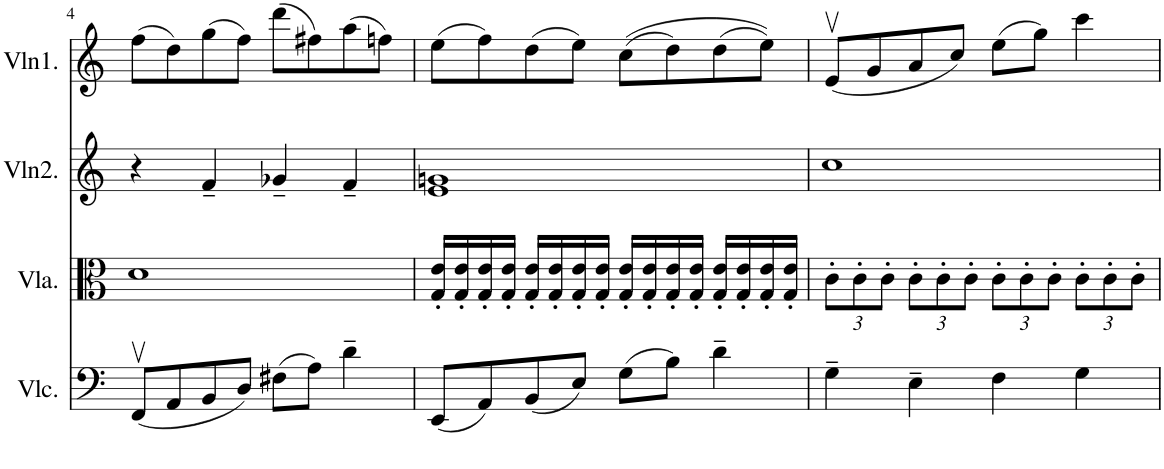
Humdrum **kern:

**kern	**kern	**kern	**kern
*part4	*part3	*part2	*part1
*staff4	*staff3	*staff2	*staff1
*I"Cello	*I"Viola	*I"Violin 2	*I"Violin 1
*	*I'Vla.	*I'Vln2.	*I'Vln1.
!!LO:PB:g=z
*clefF4	*clefC3	*clefG2	*clefG2
*k[]	*k[]	*k[]	*k[]
*	*	*M4/4	*M4/4
=4	=4	=4	=4
(8FFv/L	1d	4r	(8ff\L
8AA/	.	.	8dd\)
8BB/	.	4f~/	(8gg\
8D/J)	.	.	8ff\J)
(8F#X\L	.	4g-X~/	(8ddd\L
8A\J)	.	.	8ff#X\)
4d~\	.	4f~/	(8aa\
.	.	.	8ffn\J)
=5	=5	=5	=5
(8EE/L	16G/' 16e/'LL	1e 1gn	(8ee\L
.	16G/' 16e/'	.	.
8AA/)	16G/' 16e/'	.	8ff\)
.	16G/' 16e/'JJ	.	.
(8BB/	16G/' 16e/'LL	.	(8dd\
.	16G/' 16e/'	.	.
8E/J)	16G/' 16e/'	.	8ee\J)
.	16G/' 16e/'JJ	.	.
(8G\L	16G/' 16e/'LL	.	((8cc\L
.	16G/' 16e/'	.	.
8B\J)	16G/' 16e/'	.	8dd\)
.	16G/' 16e/'JJ	.	.
4d~\	16G/' 16e/'LL	.	(8dd\
.	16G/' 16e/'	.	.
.	16G/' 16e/'	.	8ee\J))
.	16G/' 16e/'JJ	.	.
=6	=6	=6	=6
*	*Xbrackettup	*	*
4G~\	12c'\L	1cc	(8ev/L
.	12c'\	.	.
.	.	.	8g/
.	12c'\J	.	.
4E~\	12c'\L	.	8a/
.	12c'\	.	.
.	.	.	8cc/J)
.	12c'\J	.	.
4F\	12c'\L	.	(8ee\L
.	12c'\	.	.
.	.	.	8gg\J)
.	12c'\J	.	.
4G\	12c'\L	.	4ccc\
.	12c'\	.	.
.	12c'\J	.	.
=	=	=	=
*-	*-	*-	*-
